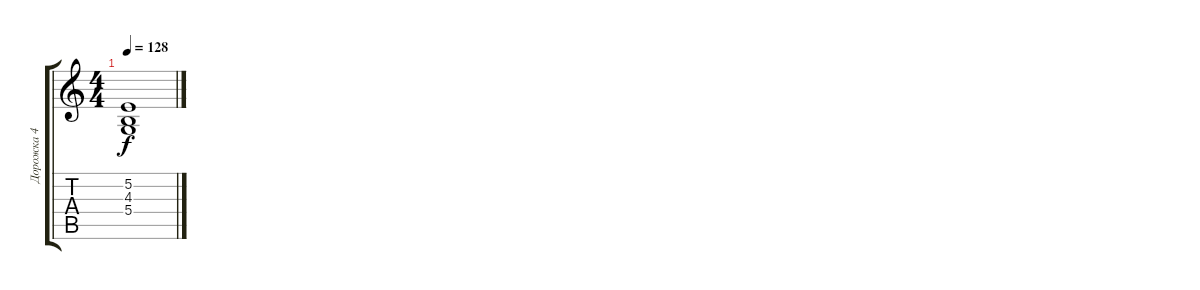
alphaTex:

\track ("Дорожка 4" "Дорожка 4") {instrument choiraahs}
\staff {score tabs}
\tuning (E4 B3 G3 D3 A2 E2) {hide}
\ts (4 4)
\tempo 128
\clef g2
\ks c
(5.2{t} 4.3{t} 5.4{t}).1{dy f}
